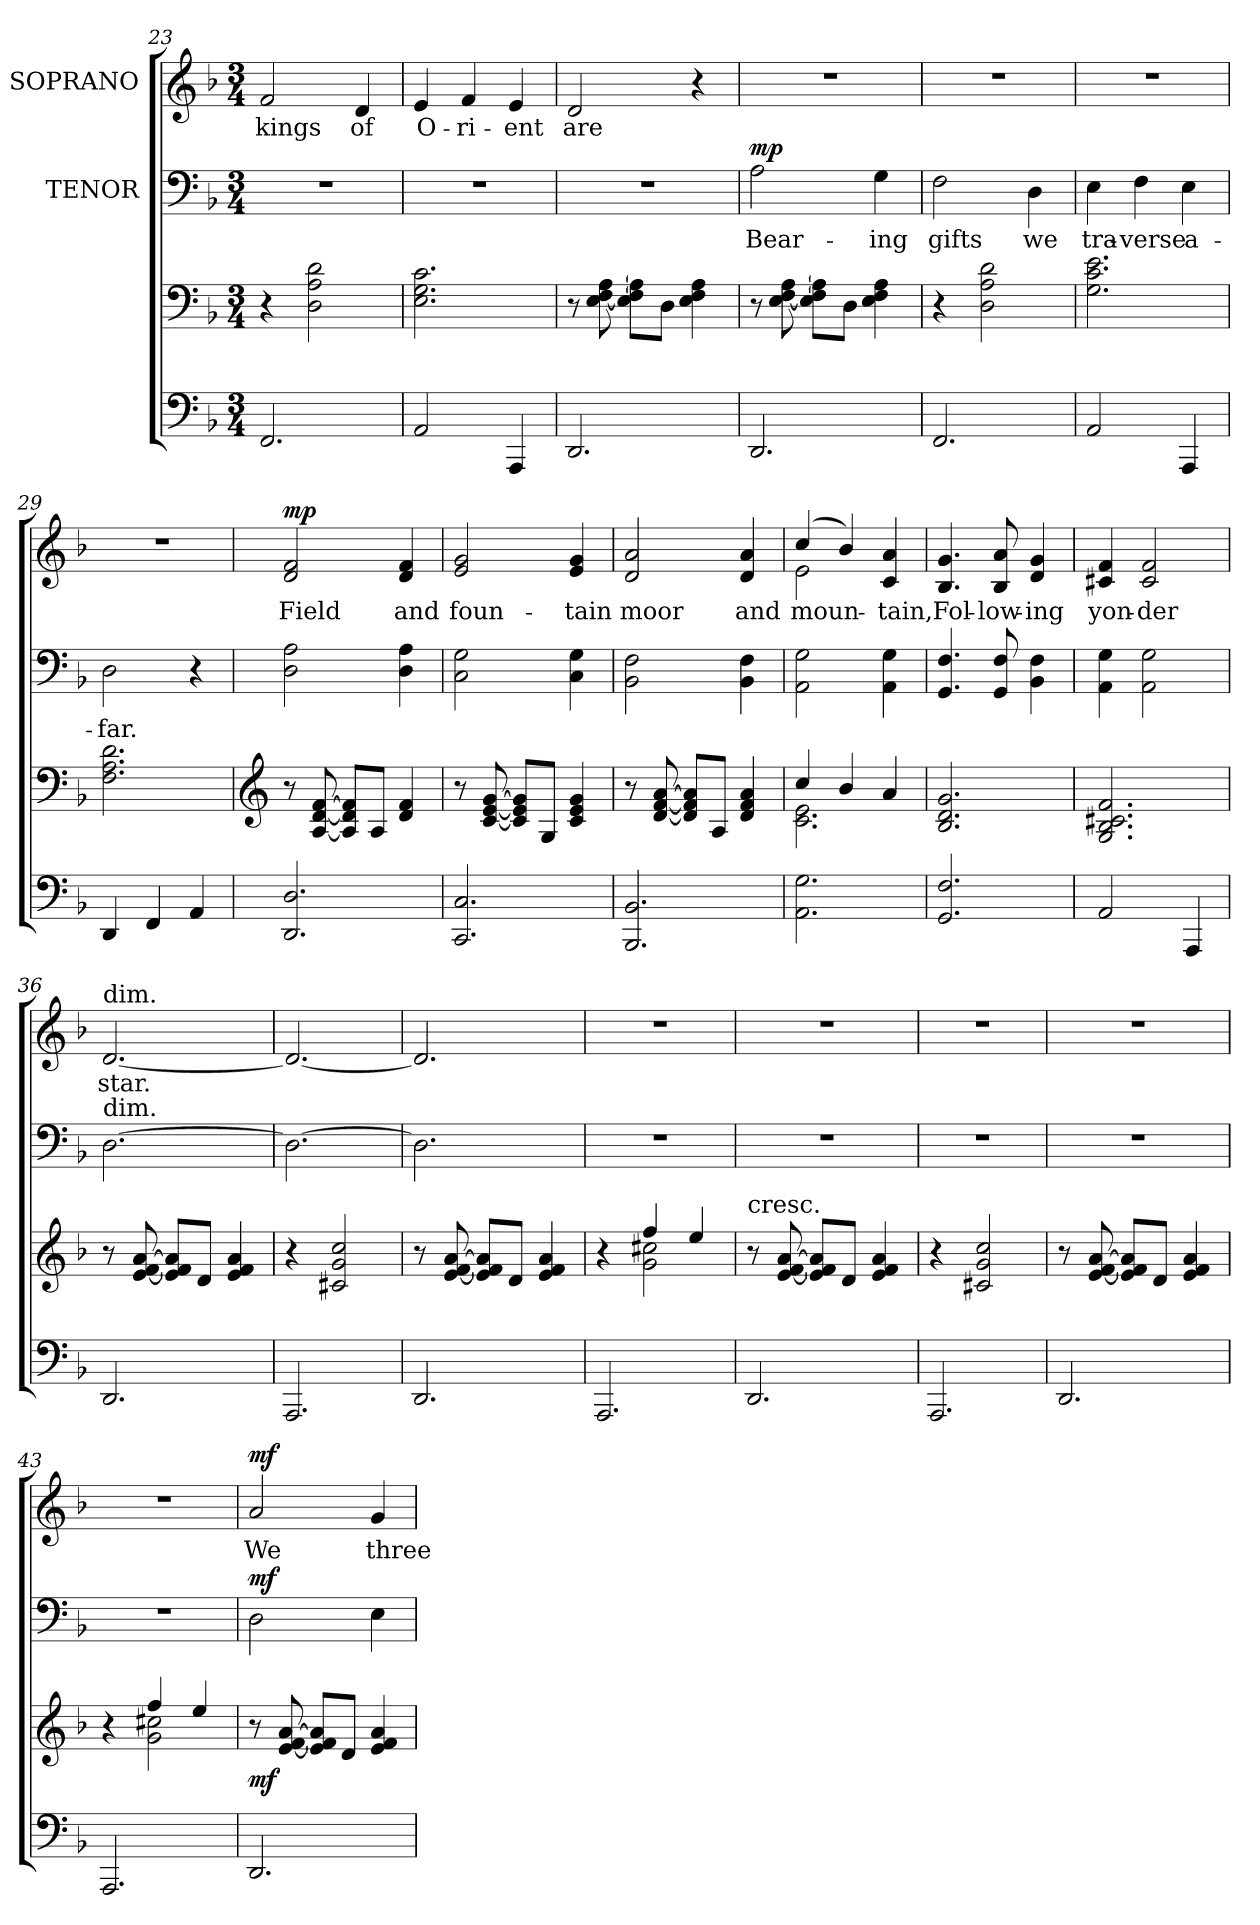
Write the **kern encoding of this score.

**kern	**kern	**dynam	**kern	**text	**dynam	**kern	**text	**dynam
*part3	*part3	*part3	*part2	*part2	*part2	*part1	*part1	*part1
*staff4	*staff3	*staff3/4	*staff2	*staff2	*staff2	*staff1	*staff1	*staff1
*	*	*	*I"TENOR	*	*	*I"SOPRANO	*	*
*clefF4	*clefF4	*	*clefF4	*	*	*clefG2	*	*
*k[b-]	*k[b-]	*	*k[b-]	*	*	*k[b-]	*	*
*M3/4	*M3/4	*	*M3/4	*	*	*M3/4	*	*
=23	=23	=23	=23	=23	=23	=23	=23	=23
2.FF	4r	.	2.r	.	.	2f	kings	.
.	2D 2A 2d	.	.	.	.	.	.	.
.	.	.	.	.	.	4d	of	.
=24	=24	=24	=24	=24	=24	=24	=24	=24
2AA	2.E 2.G 2.c	.	2.r	.	.	4e	O-	.
.	.	.	.	.	.	4f	-ri-	.
4AAA	.	.	.	.	.	4e	-ent	.
=25	=25	=25	=25	=25	=25	=25	=25	=25
2.DD	8r	.	2.r	.	.	2d	are	.
.	[8E [8F [8A	.	.	.	.	.	.	.
.	8E] 8F] 8A]L	.	.	.	.	.	.	.
.	8DJ	.	.	.	.	.	.	.
.	4E 4F 4A	.	.	.	.	4r	.	.
!!LO:LB:g=z
=26	=26	=26	=26	=26	=26	=26	=26	=26
2.DD	8r	.	2A	Bear-	mp	2.r	.	.
.	[8E [8F [8A	.	.	.	.	.	.	.
.	8E] 8F] 8A]L	.	.	.	.	.	.	.
.	8DJ	.	.	.	.	.	.	.
.	4E 4F 4A	.	4G	-ing	.	.	.	.
=27	=27	=27	=27	=27	=27	=27	=27	=27
2.FF	4r	.	2F	gifts	.	2.r	.	.
.	2D 2A 2d	.	.	.	.	.	.	.
.	.	.	4D	we	.	.	.	.
=28	=28	=28	=28	=28	=28	=28	=28	=28
2AA	2.G 2.c 2.e	.	4E	tra-	.	2.r	.	.
.	.	.	4F	-verse	.	.	.	.
4AAA	.	.	4E	a-	.	.	.	.
=29	=29	=29	=29	=29	=29	=29	=29	=29
4DD	2.F 2.A 2.d	.	2D	-far.	.	2.r	.	.
4FF	.	.	.	.	.	.	.	.
4AA	.	.	4r	.	.	.	.	.
!!LO:LB:g=z
=30	=30	=30	=30	=30	=30	=30	=30	=30
*	*clefG2	*	*	*	*	*	*	*
2.DD 2.D	8r	.	2D 2A	.	.	2d 2f	Field	mp
.	[8A [8d [8f	.	.	.	.	.	.	.
.	8A] 8d] 8f]L	.	.	.	.	.	.	.
.	8AJ	.	.	.	.	.	.	.
.	4d 4f	.	4D 4A	.	.	4d 4f	and	.
=31	=31	=31	=31	=31	=31	=31	=31	=31
2.CC 2.C	8r	.	2C 2G	.	.	2e 2g	foun-	.
.	[8c [8e [8g	.	.	.	.	.	.	.
.	8c] 8e] 8g]L	.	.	.	.	.	.	.
.	8GJ	.	.	.	.	.	.	.
.	4c 4e 4g	.	4C 4G	.	.	4e 4g	-tain	.
=32	=32	=32	=32	=32	=32	=32	=32	=32
2.BBB- 2.BB-	8r	.	2BB- 2F	.	.	2d 2a	moor	.
.	[8d [8f [8a	.	.	.	.	.	.	.
.	8d] 8f] 8a]L	.	.	.	.	.	.	.
.	8AJ	.	.	.	.	.	.	.
.	4d 4f 4a	.	4BB- 4F	.	.	4d 4a	and	.
=33	=33	=33	=33	=33	=33	=33	=33	=33
*	*^	*	*	*	*	*^	*	*
2.AA 2.G	4cc	2.c 2.e	.	2AA 2G	.	.	(4cc	2e	moun-	.
.	4b-	.	.	.	.	.	4b-)	.	.	.
.	4a	.	.	4AA 4G	.	.	4c 4a	4ryy	-tain,	.
*	*v	*v	*	*	*	*	*v	*v	*	*
!!LO:PB:g=z
=34	=34	=34	=34	=34	=34	=34	=34	=34
2.GG 2.F	2.B- 2.d 2.g	.	4.GG 4.F	.	.	4.B- 4.g	Fol-	.
.	.	.	8GG 8F	.	.	8B- 8a	-low-	.
.	.	.	4BB- 4F	.	.	4d 4g	-ing	.
=35	=35	=35	=35	=35	=35	=35	=35	=35
2AA	2.G 2.B- 2.c#X 2.f	.	4AA 4G	.	.	4c#X 4f	yon-	.
.	.	.	2AA 2G	.	.	2c# 2f	-der	.
4AAA	.	.	.	.	.	.	.	.
=36	=36	=36	=36	=36	=36	=36	=36	=36
!	!	!	!	!	!	!LO:TX:t=dim.	!	!
!	!	!	!LO:TX:t=dim.	!	!	!	!	!
2.DD	8r	.	[2.D	.	.	[2.d	star.	.
.	[8e [8f [8a	.	.	.	.	.	.	.
.	8e] 8f] 8a]L	.	.	.	.	.	.	.
.	8dJ	.	.	.	.	.	.	.
.	4e 4f 4a	.	.	.	.	.	.	.
=37	=37	=37	=37	=37	=37	=37	=37	=37
2.AAA	4r	.	2.D_	.	.	2.d_	.	.
.	2c#X 2g 2cc	.	.	.	.	.	.	.
=38	=38	=38	=38	=38	=38	=38	=38	=38
2.DD	8r	.	2.D]	.	.	2.d]	.	.
.	[8e [8f [8a	.	.	.	.	.	.	.
.	8e] 8f] 8a]L	.	.	.	.	.	.	.
.	8dJ	.	.	.	.	.	.	.
.	4e 4f 4a	.	.	.	.	.	.	.
!!LO:LB:g=z
=39	=39	=39	=39	=39	=39	=39	=39	=39
*	*^	*	*	*	*	*	*	*
2.AAA	4r	4ryy	.	2.r	.	.	2.r	.	.
.	4ff	2g 2cc#X	.	.	.	.	.	.	.
.	4ee	.	.	.	.	.	.	.	.
*	*v	*v	*	*	*	*	*	*	*
=40	=40	=40	=40	=40	=40	=40	=40	=40
!	!LO:TX:t=cresc.	!	!	!	!	!	!	!
2.DD	8r	.	2.r	.	.	2.r	.	.
.	[8e [8f [8a	.	.	.	.	.	.	.
.	8e] 8f] 8a]L	.	.	.	.	.	.	.
.	8dJ	.	.	.	.	.	.	.
.	4e 4f 4a	.	.	.	.	.	.	.
=41	=41	=41	=41	=41	=41	=41	=41	=41
2.AAA	4r	.	2.r	.	.	2.r	.	.
.	2c#X 2g 2cc	.	.	.	.	.	.	.
=42	=42	=42	=42	=42	=42	=42	=42	=42
2.DD	8r	.	2.r	.	.	2.r	.	.
.	[8e [8f [8a	.	.	.	.	.	.	.
.	8e] 8f] 8a]L	.	.	.	.	.	.	.
.	8dJ	.	.	.	.	.	.	.
.	4e 4f 4a	.	.	.	.	.	.	.
=43	=43	=43	=43	=43	=43	=43	=43	=43
*	*^	*	*	*	*	*	*	*
2.AAA	4r	4ryy	.	2.r	.	.	2.r	.	.
.	4ff	2g 2cc#X	.	.	.	.	.	.	.
.	4ee	.	.	.	.	.	.	.	.
*	*v	*v	*	*	*	*	*	*	*
!!LO:LB:g=z
=44	=44	=44	=44	=44	=44	=44	=44	=44
2.DD	8r	mf	2D	.	mf	2a	We	mf
.	[8e [8f [8a	.	.	.	.	.	.	.
.	8e] 8f] 8a]L	.	.	.	.	.	.	.
.	8dJ	.	.	.	.	.	.	.
.	4e 4f 4a	.	4E	.	.	4g	three	.
=	=	=	=	=	=	=	=	=
*-	*-	*-	*-	*-	*-	*-	*-	*-
